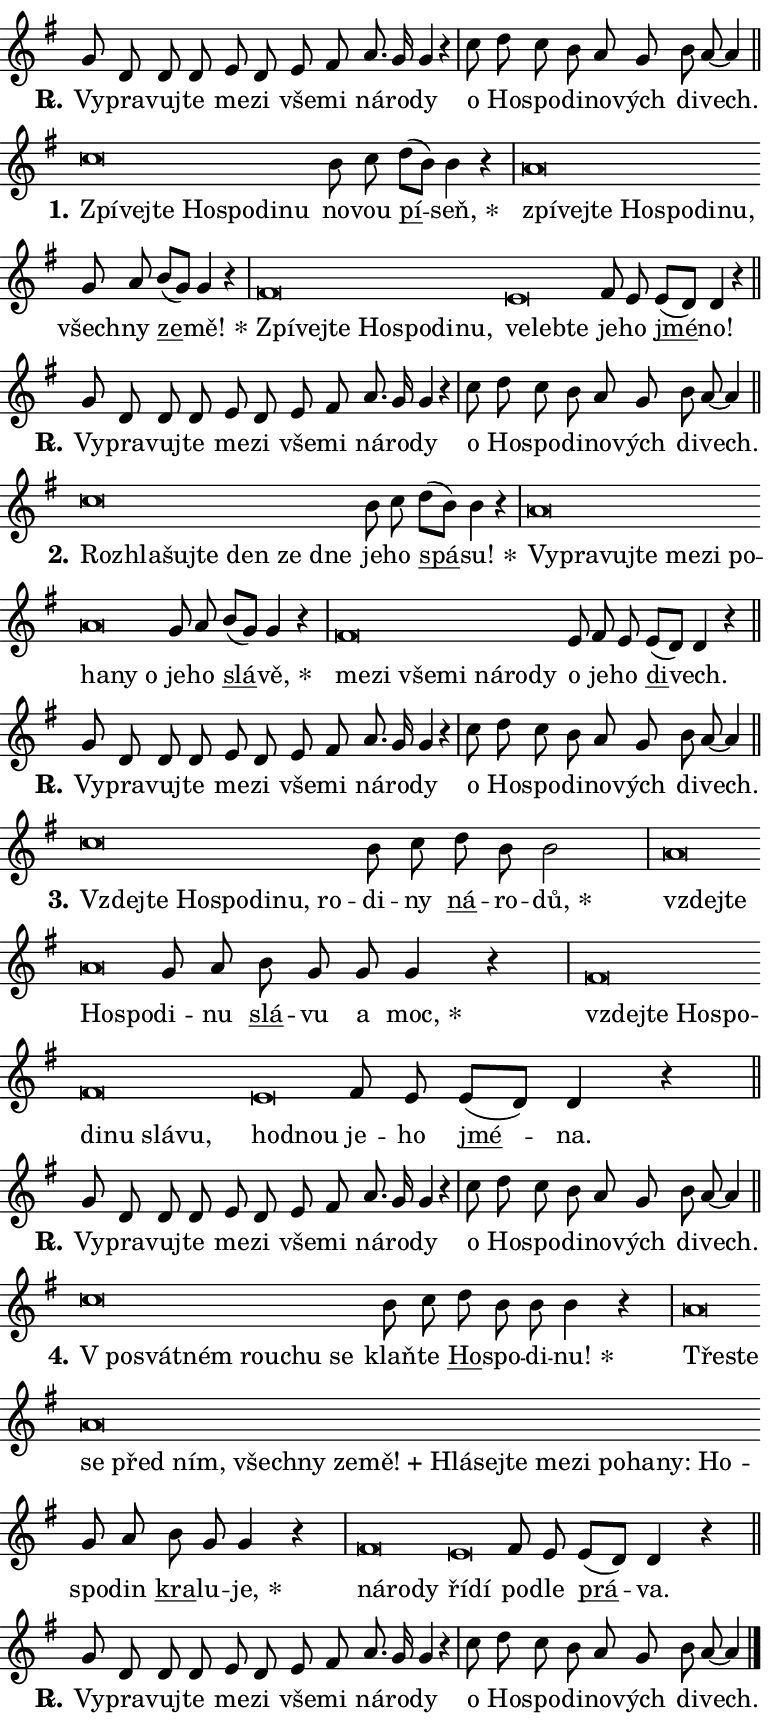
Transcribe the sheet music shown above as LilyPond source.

\version "2.24.0"
\header { tagline = "" }
\paper {
  indent = 0\cm
  top-margin = 0\cm
  right-margin = 0.13\cm % to fit lyric hyphens
  bottom-margin = 0\cm
  left-margin = 0\cm
  paper-width = 13\cm
  page-breaking = #ly:one-page-breaking
  system-system-spacing.basic-distance = #11
  score-system-spacing.basic-distance = #11
  ragged-last = ##f
}


%% Author: Thomas Morley
%% https://lists.gnu.org/archive/html/lilypond-user/2020-05/msg00002.html
#(define (line-position grob)
"Returns position of @var[grob} in current system:
   @code{'start}, if at first time-step
   @code{'end}, if at last time-step
   @code{'middle} otherwise
"
  (let* ((col (ly:item-get-column grob))
         (ln (ly:grob-object col 'left-neighbor))
         (rn (ly:grob-object col 'right-neighbor))
         (col-to-check-left (if (ly:grob? ln) ln col))
         (col-to-check-right (if (ly:grob? rn) rn col))
         (break-dir-left
           (and
             (ly:grob-property col-to-check-left 'non-musical #f)
             (ly:item-break-dir col-to-check-left)))
         (break-dir-right
           (and
             (ly:grob-property col-to-check-right 'non-musical #f)
             (ly:item-break-dir col-to-check-right))))
        (cond ((eqv? 1 break-dir-left) 'start)
              ((eqv? -1 break-dir-right) 'end)
              (else 'middle))))

#(define (tranparent-at-line-position vctor)
  (lambda (grob)
  "Relying on @code{line-position} select the relevant enry from @var{vctor}.
Used to determine transparency,"
    (case (line-position grob)
      ((end) (not (vector-ref vctor 0)))
      ((middle) (not (vector-ref vctor 1)))
      ((start) (not (vector-ref vctor 2))))))

noteHeadBreakVisibility =
#(define-music-function (break-visibility)(vector?)
"Makes @code{NoteHead}s transparent relying on @var{break-visibility}"
#{
  \override NoteHead.transparent =
    #(tranparent-at-line-position break-visibility)
#})

#(define delete-ledgers-for-transparent-note-heads
  (lambda (grob)
    "Reads whether a @code{NoteHead} is transparent.
If so this @code{NoteHead} is removed from @code{'note-heads} from
@var{grob}, which is supposed to be @code{LedgerLineSpanner}.
As a result ledgers are not printed for this @code{NoteHead}"
    (let* ((nhds-array (ly:grob-object grob 'note-heads))
           (nhds-list
             (if (ly:grob-array? nhds-array)
                 (ly:grob-array->list nhds-array)
                 '()))
           ;; Relies on the transparent-property being done before
           ;; Staff.LedgerLineSpanner.after-line-breaking is executed.
           ;; This is fragile ...
           (to-keep
             (remove
               (lambda (nhd)
                 (ly:grob-property nhd 'transparent #f))
               nhds-list)))
      ;; TODO find a better method to iterate over grob-arrays, similiar
      ;; to filter/remove etc for lists
      ;; For now rebuilt from scratch
      (set! (ly:grob-object grob 'note-heads)  '())
      (for-each
        (lambda (nhd)
          (ly:pointer-group-interface::add-grob grob 'note-heads nhd))
        to-keep))))

squashNotes = {
  \override NoteHead.X-extent = #'(-0.2 . 0.2)
  \override NoteHead.Y-extent = #'(-0.75 . 0)
  \override NoteHead.stencil =
    #(lambda (grob)
       (let ((pos (ly:grob-property grob 'staff-position)))
         (begin
           (if (< pos -7) (display "ERROR: Lower brevis then expected\n") (display ""))
           (if (<= pos -6) ly:text-interface::print ly:note-head::print))))
}
unSquashNotes = {
  \revert NoteHead.X-extent
  \revert NoteHead.Y-extent
  \revert NoteHead.stencil
}

hideNotes = \noteHeadBreakVisibility #begin-of-line-visible
unHideNotes = \noteHeadBreakVisibility #all-visible

% work-around for resetting accidentals
% https://lilypond.org/doc/v2.23/Documentation/notation/displaying-rhythms#unmetered-music
cadenzaMeasure = {
  \cadenzaOff
  \partial 1024 s1024
  \cadenzaOn
}

#(define-markup-command (accent layout props text) (markup?)
  "Underline accented syllable"
  (interpret-markup layout props
    #{\markup \override #'(offset . 4.3) \underline { #text }#}))

responsum = \markup \concat {
  "R" \hspace #-1.05 \path #0.1 #'((moveto 0 0.07) (lineto 0.9 0.8)) \hspace #0.05 "."
}

spaceSize = #0.6828661417322834 % exact space size for TeX Gyre Schola

\layout {
  \context {
    \Staff
    \remove "Time_signature_engraver"
    \override LedgerLineSpanner.after-line-breaking = #delete-ledgers-for-transparent-note-heads
  }
  \context {
    \Lyrics {
      \override LyricSpace.minimum-distance = \spaceSize
      \override LyricText.font-name = #"TeX Gyre Schola"
      \override LyricText.font-size = 1
      \override StanzaNumber.font-name = #"TeX Gyre Schola Bold"
      \override StanzaNumber.font-size = 1
    }
  }
  \context {
    \Score 
    \override NoteHead.text =
      #(lambda (grob) 
        (let ((pos (ly:grob-property grob 'staff-position)))
          #{\markup {
            \combine
              \halign #-0.55 \raise #(if (= pos -6) 0 0.5) \override #'(thickness . 2) \draw-line #'(3.2 . 0)
              \musicglyph "noteheads.sM1"
          }#}))
  }
}

% magnetic-lyrics.ily
%
%   written by
%     Jean Abou Samra <jean@abou-samra.fr>
%     Werner Lemberg <wl@gnu.org>
%
%   adapted by
%     Jiri Hon <jiri.hon@gmail.com>
%
% Version 2022-Apr-15

% https://www.mail-archive.com/lilypond-user@gnu.org/msg149350.html

#(define (Left_hyphen_pointer_engraver context)
   "Collect syllable-hyphen-syllable occurrences in lyrics and store
them in properties.  This engraver only looks to the left.  For
example, if the lyrics input is @code{foo -- bar}, it does the
following.

@itemize @bullet
@item
Set the @code{text} property of the @code{LyricHyphen} grob between
@q{foo} and @q{bar} to @code{foo}.

@item
Set the @code{left-hyphen} property of the @code{LyricText} grob with
text @q{foo} to the @code{LyricHyphen} grob between @q{foo} and
@q{bar}.
@end itemize

Use this auxiliary engraver in combination with the
@code{lyric-@/text::@/apply-@/magnetic-@/offset!} hook."
   (let ((hyphen #f)
         (text #f))
     (make-engraver
      (acknowledgers
       ((lyric-syllable-interface engraver grob source-engraver)
        (set! text grob)))
      (end-acknowledgers
       ((lyric-hyphen-interface engraver grob source-engraver)
        ;(when (not (grob::has-interface grob 'lyric-space-interface))
          (set! hyphen grob)));)
      ((stop-translation-timestep engraver)
       (when (and text hyphen)
         (ly:grob-set-object! text 'left-hyphen hyphen))
       (set! text #f)
       (set! hyphen #f)))))

#(define (lyric-text::apply-magnetic-offset! grob)
   "If the space between two syllables is less than the value in
property @code{LyricText@/.details@/.squash-threshold}, move the right
syllable to the left so that it gets concatenated with the left
syllable.

Use this function as a hook for
@code{LyricText@/.after-@/line-@/breaking} if the
@code{Left_@/hyphen_@/pointer_@/engraver} is active."
   (let ((hyphen (ly:grob-object grob 'left-hyphen #f)))
     (when hyphen
       (let ((left-text (ly:spanner-bound hyphen LEFT)))
         (when (grob::has-interface left-text 'lyric-syllable-interface)
           (let* ((common (ly:grob-common-refpoint grob left-text X))
                  (this-x-ext (ly:grob-extent grob common X))
                  (left-x-ext
                   (begin
                     ;; Trigger magnetism for left-text.
                     (ly:grob-property left-text 'after-line-breaking)
                     (ly:grob-extent left-text common X)))
                  ;; `delta` is the gap width between two syllables.
                  (delta (- (interval-start this-x-ext)
                            (interval-end left-x-ext)))
                  (details (ly:grob-property grob 'details))
                  (threshold (assoc-get 'squash-threshold details 0.2)))
             (when (< delta threshold)
               (let* (;; We have to manipulate the input text so that
                      ;; ligatures crossing syllable boundaries are not
                      ;; disabled.  For languages based on the Latin
                      ;; script this is essentially a beautification.
                      ;; However, for non-Western scripts it can be a
                      ;; necessity.
                      (lt (ly:grob-property left-text 'text))
                      (rt (ly:grob-property grob 'text))
                      (is-space (grob::has-interface hyphen 'lyric-space-interface))
                      (space (if is-space " " ""))
                      (extra-delta (if is-space spaceSize 0))
                      ;; Append new syllable.
                      (ltrt-space (if (and (string? lt) (string? rt))
                                (string-append lt space rt)
                                (make-concat-markup (list lt space rt))))
                      ;; Right-align `ltrt` to the right side.
                      (ltrt-space-markup (grob-interpret-markup
                               grob
                               (make-translate-markup
                                (cons (interval-length this-x-ext) 0)
                                (make-right-align-markup ltrt-space)))))
                 (begin
                   ;; Don't print `left-text`.
                   (ly:grob-set-property! left-text 'stencil #f)
                   ;; Set text and stencil (which holds all collected
                   ;; syllables so far) and shift it to the left.
                   (ly:grob-set-property! grob 'text ltrt-space)
                   (ly:grob-set-property! grob 'stencil ltrt-space-markup)
                   (ly:grob-translate-axis! grob (- (- delta extra-delta)) X))))))))))


#(define (lyric-hyphen::displace-bounds-first grob)
   ;; Make very sure this callback isn't triggered too early.
   (let ((left (ly:spanner-bound grob LEFT))
         (right (ly:spanner-bound grob RIGHT)))
     (ly:grob-property left 'after-line-breaking)
     (ly:grob-property right 'after-line-breaking)
     (ly:lyric-hyphen::print grob)))

squashThreshold = #0.4

\layout {
  \context {
    \Lyrics
    \consists #Left_hyphen_pointer_engraver
    \override LyricText.after-line-breaking =
      #lyric-text::apply-magnetic-offset!
    \override LyricHyphen.stencil = #lyric-hyphen::displace-bounds-first
    \override LyricText.details.squash-threshold = \squashThreshold
    \override LyricHyphen.minimum-distance = 0
    \override LyricHyphen.minimum-length = \squashThreshold
  }
}

squashText = \override LyricText.details.squash-threshold = 9999
unSquashText = \override LyricText.details.squash-threshold = \squashThreshold

leftText = \override LyricText.self-alignment-X = #LEFT
unLeftText = \revert LyricText.self-alignment-X

starOffset = #(lambda (grob) 
                (let ((x_offset (ly:self-alignment-interface::aligned-on-x-parent grob)))
                  (if (= x_offset 0) 0 (+ x_offset 1.2))))

star = #(define-music-function (syllable)(string?)
"Append star separator at the end of a syllable"
#{
  \once \override LyricText.X-offset = #starOffset
  \lyricmode { \markup {
    #syllable
    \override #'((font-name . "TeX Gyre Schola Bold")) \hspace #0.2 \lower #0.65 \larger "*"
  } }
#})

starAccent = #(define-music-function (syllable)(string?)
"Append star separator at the end of a syllable and make accent"
#{
  \once \override LyricText.X-offset = #starOffset
  \lyricmode { \markup {
    \accent #syllable
    \override #'((font-name . "TeX Gyre Schola Bold")) \hspace #0.2 \lower #0.65 \larger "*"
  } }
#})

breath = #(define-music-function (syllable)(string?)
"Append breathing indicator at the end of a syllable"
#{
  \lyricmode { \markup { #syllable "+" } }
#})

optionalBreath = #(define-music-function (syllable)(string?)
"Append optional breathing indicator at the end of a syllable"
#{
  \lyricmode { \markup { #syllable "(+)" } }
#})


\score {
    <<
        \new Voice = "melody" { \cadenzaOn \key g \major \relative { g'8 d d d e d e fis \bar "" a8. g16 g4 r \cadenzaMeasure \bar "|" c8 d c b \bar "" a g b a~ a4 \cadenzaMeasure \bar "||" \break } }
        \new Lyrics \lyricsto "melody" { \lyricmode { \set stanza = \responsum
Vy -- pra -- vuj -- te me -- zi vše -- mi ná -- ro -- dy o Ho -- spo -- di -- no -- vých di -- vech. } }
    >>
    \layout {}
}

\score {
    <<
        \new Voice = "melody" { \cadenzaOn \key g \major \relative { \squashNotes c''\breve*1/16 \hideNotes \breve*1/16 \bar "" \breve*1/16 \bar "" \breve*1/16 \bar "" \breve*1/16 \bar "" \breve*1/16 \breve*1/16 \bar "" \unHideNotes \unSquashNotes b8 c \bar "" d[( b)] b4 r \cadenzaMeasure \bar "|" \squashNotes a\breve*1/16 \hideNotes \breve*1/16 \bar "" \breve*1/16 \bar "" \breve*1/16 \bar "" \breve*1/16 \bar "" \breve*1/16 \breve*1/16 \bar "" \unHideNotes \unSquashNotes g8 a \bar "" b[( g)] g4 r \cadenzaMeasure \bar "|" \squashNotes fis\breve*1/16 \hideNotes \breve*1/16 \bar "" \breve*1/16 \bar "" \breve*1/16 \bar "" \breve*1/16 \bar "" \breve*1/16 \breve*1/16 \bar "" \unHideNotes \unSquashNotes \squashNotes e\breve*1/16 \hideNotes \breve*1/16 \breve*1/16 \bar "" \unHideNotes \unSquashNotes fis8 e \bar "" e[( d)] d4 r \cadenzaMeasure \bar "||" \break } }
        \new Lyrics \lyricsto "melody" { \lyricmode { \set stanza = "1."
\leftText Zpí -- \squashText vej -- te Ho -- spo -- di -- nu \unLeftText \unSquashText no -- vou \markup \accent pí -- \star seň, \leftText zpí -- \squashText vej -- te Ho -- spo -- di -- nu, \unLeftText \unSquashText všech -- ny \markup \accent ze -- \star mě! \leftText Zpí -- \squashText vej -- te Ho -- spo -- di -- nu, \unSquashText ve -- \squashText leb -- te \unLeftText \unSquashText je -- ho \markup \accent jmé -- no! } }
    >>
    \layout {}
}

\score {
    <<
        \new Voice = "melody" { \cadenzaOn \key g \major \relative { g'8 d d d e d e fis \bar "" a8. g16 g4 r \cadenzaMeasure \bar "|" c8 d c b \bar "" a g b a~ a4 \cadenzaMeasure \bar "||" \break } }
        \new Lyrics \lyricsto "melody" { \lyricmode { \set stanza = \responsum
Vy -- pra -- vuj -- te me -- zi vše -- mi ná -- ro -- dy o Ho -- spo -- di -- no -- vých di -- vech. } }
    >>
    \layout {}
}

\score {
    <<
        \new Voice = "melody" { \cadenzaOn \key g \major \relative { \squashNotes c''\breve*1/16 \hideNotes \breve*1/16 \bar "" \breve*1/16 \bar "" \breve*1/16 \bar "" \breve*1/16 \bar "" \breve*1/16 \breve*1/16 \bar "" \unHideNotes \unSquashNotes b8 c \bar "" d[( b)] b4 r \cadenzaMeasure \bar "|" \squashNotes a\breve*1/16 \hideNotes \breve*1/16 \bar "" \breve*1/16 \bar "" \breve*1/16 \bar "" \breve*1/16 \bar "" \breve*1/16 \bar "" \breve*1/16 \bar "" \breve*1/16 \bar "" \breve*1/16 \breve*1/16 \bar "" \unHideNotes \unSquashNotes g8 a \bar "" b[( g)] g4 r \cadenzaMeasure \bar "|" \squashNotes fis\breve*1/16 \hideNotes \breve*1/16 \bar "" \breve*1/16 \bar "" \breve*1/16 \bar "" \breve*1/16 \bar "" \breve*1/16 \breve*1/16 \bar "" \unHideNotes \unSquashNotes e8 fis8 e \bar "" e[( d)] d4 r \cadenzaMeasure \bar "||" \break } }
        \new Lyrics \lyricsto "melody" { \lyricmode { \set stanza = "2."
\leftText Roz -- \squashText hla -- šuj -- te den ze dne \unLeftText \unSquashText je -- ho \markup \accent spá -- \star su! \leftText Vy -- \squashText pra -- vuj -- te me -- zi po -- ha -- ny o \unLeftText \unSquashText je -- ho \markup \accent slá -- \star vě, \leftText me -- \squashText zi vše -- mi ná -- ro -- dy \unLeftText \unSquashText o je -- ho \markup \accent di -- vech. } }
    >>
    \layout {}
}

\score {
    <<
        \new Voice = "melody" { \cadenzaOn \key g \major \relative { g'8 d d d e d e fis \bar "" a8. g16 g4 r \cadenzaMeasure \bar "|" c8 d c b \bar "" a g b a~ a4 \cadenzaMeasure \bar "||" \break } }
        \new Lyrics \lyricsto "melody" { \lyricmode { \set stanza = \responsum
Vy -- pra -- vuj -- te me -- zi vše -- mi ná -- ro -- dy o Ho -- spo -- di -- no -- vých di -- vech. } }
    >>
    \layout {}
}

\score {
    <<
        \new Voice = "melody" { \cadenzaOn \key g \major \relative { \squashNotes c''\breve*1/16 \hideNotes \breve*1/16 \bar "" \breve*1/16 \bar "" \breve*1/16 \bar "" \breve*1/16 \bar "" \breve*1/16 \breve*1/16 \bar "" \unHideNotes \unSquashNotes b8 c \bar "" d b b2 \cadenzaMeasure \bar "|" \squashNotes a\breve*1/16 \hideNotes \breve*1/16 \bar "" \breve*1/16 \breve*1/16 \bar "" \unHideNotes \unSquashNotes g8 a \bar "" b g g g4 r \cadenzaMeasure \bar "|" \squashNotes fis\breve*1/16 \hideNotes \breve*1/16 \bar "" \breve*1/16 \bar "" \breve*1/16 \bar "" \breve*1/16 \bar "" \breve*1/16 \bar "" \breve*1/16 \breve*1/16 \bar "" \unHideNotes \unSquashNotes \squashNotes e\breve*1/16 \hideNotes \breve*1/16 \bar "" \unHideNotes \unSquashNotes fis8 e \bar "" e[( d)] d4 r \cadenzaMeasure \bar "||" \break } }
        \new Lyrics \lyricsto "melody" { \lyricmode { \set stanza = "3."
\leftText Vzdej -- \squashText te Ho -- spo -- di -- nu, ro -- \unLeftText \unSquashText di -- ny \markup \accent ná -- ro -- \star dů, \leftText vzdej -- \squashText te Ho -- spo -- \unLeftText \unSquashText di -- nu \markup \accent slá -- vu a \star moc, \leftText vzdej -- \squashText te Ho -- spo -- di -- nu slá -- vu, \unSquashText hod -- \squashText nou \unLeftText \unSquashText je -- ho \markup \accent jmé -- na. } }
    >>
    \layout {}
}

\score {
    <<
        \new Voice = "melody" { \cadenzaOn \key g \major \relative { g'8 d d d e d e fis \bar "" a8. g16 g4 r \cadenzaMeasure \bar "|" c8 d c b \bar "" a g b a~ a4 \cadenzaMeasure \bar "||" \break } }
        \new Lyrics \lyricsto "melody" { \lyricmode { \set stanza = \responsum
Vy -- pra -- vuj -- te me -- zi vše -- mi ná -- ro -- dy o Ho -- spo -- di -- no -- vých di -- vech. } }
    >>
    \layout {}
}

\score {
    <<
        \new Voice = "melody" { \cadenzaOn \key g \major \relative { \squashNotes c''\breve*1/16 \hideNotes \breve*1/16 \bar "" \breve*1/16 \bar "" \breve*1/16 \bar "" \breve*1/16 \breve*1/16 \bar "" \unHideNotes \unSquashNotes b8 c \bar "" d b b b4 r \cadenzaMeasure \bar "|" \squashNotes a\breve*1/16 \hideNotes \breve*1/16 \bar "" \breve*1/16 \bar "" \breve*1/16 \bar "" \breve*1/16 \bar "" \breve*1/16 \bar "" \breve*1/16 \bar "" \breve*1/16 \bar "" \breve*1/16 \bar "" \breve*1/16 \bar "" \breve*1/16 \bar "" \breve*1/16 \bar "" \breve*1/16 \bar "" \breve*1/16 \bar "" \breve*1/16 \bar "" \breve*1/16 \bar "" \breve*1/16 \breve*1/16 \bar "" \unHideNotes \unSquashNotes g8 a \bar "" b g g4 r \cadenzaMeasure \bar "|" \squashNotes fis\breve*1/16 \hideNotes \breve*1/16 \breve*1/16 \bar "" \unHideNotes \unSquashNotes \squashNotes e\breve*1/16 \hideNotes \breve*1/16 \bar "" \unHideNotes \unSquashNotes fis8 e \bar "" e[( d)] d4 r \cadenzaMeasure \bar "||" \break } }
        \new Lyrics \lyricsto "melody" { \lyricmode { \set stanza = "4."
\leftText "V po" -- \squashText svát -- ném rou -- chu se \unLeftText \unSquashText klaň -- te \markup \accent Ho -- spo -- di -- \star nu! \leftText Tře -- \squashText ste se před ním, všech -- ny ze -- \breath "mě!" Hlá -- sej -- te me -- zi po -- ha -- ny: Ho -- \unLeftText \unSquashText spo -- din \markup \accent kra -- lu -- \star je, \leftText ná -- \squashText ro -- dy \unSquashText ří -- \squashText dí \unLeftText \unSquashText po -- dle \markup \accent prá -- va. } }
    >>
    \layout {}
}

\score {
    <<
        \new Voice = "melody" { \cadenzaOn \key g \major \relative { g'8 d d d e d e fis \bar "" a8. g16 g4 r \cadenzaMeasure \bar "|" c8 d c b \bar "" a g b a~ a4 \cadenzaMeasure \bar "||" \break } \bar "|." }
        \new Lyrics \lyricsto "melody" { \lyricmode { \set stanza = \responsum
Vy -- pra -- vuj -- te me -- zi vše -- mi ná -- ro -- dy o Ho -- spo -- di -- no -- vých di -- vech. } }
    >>
    \layout {}
}
